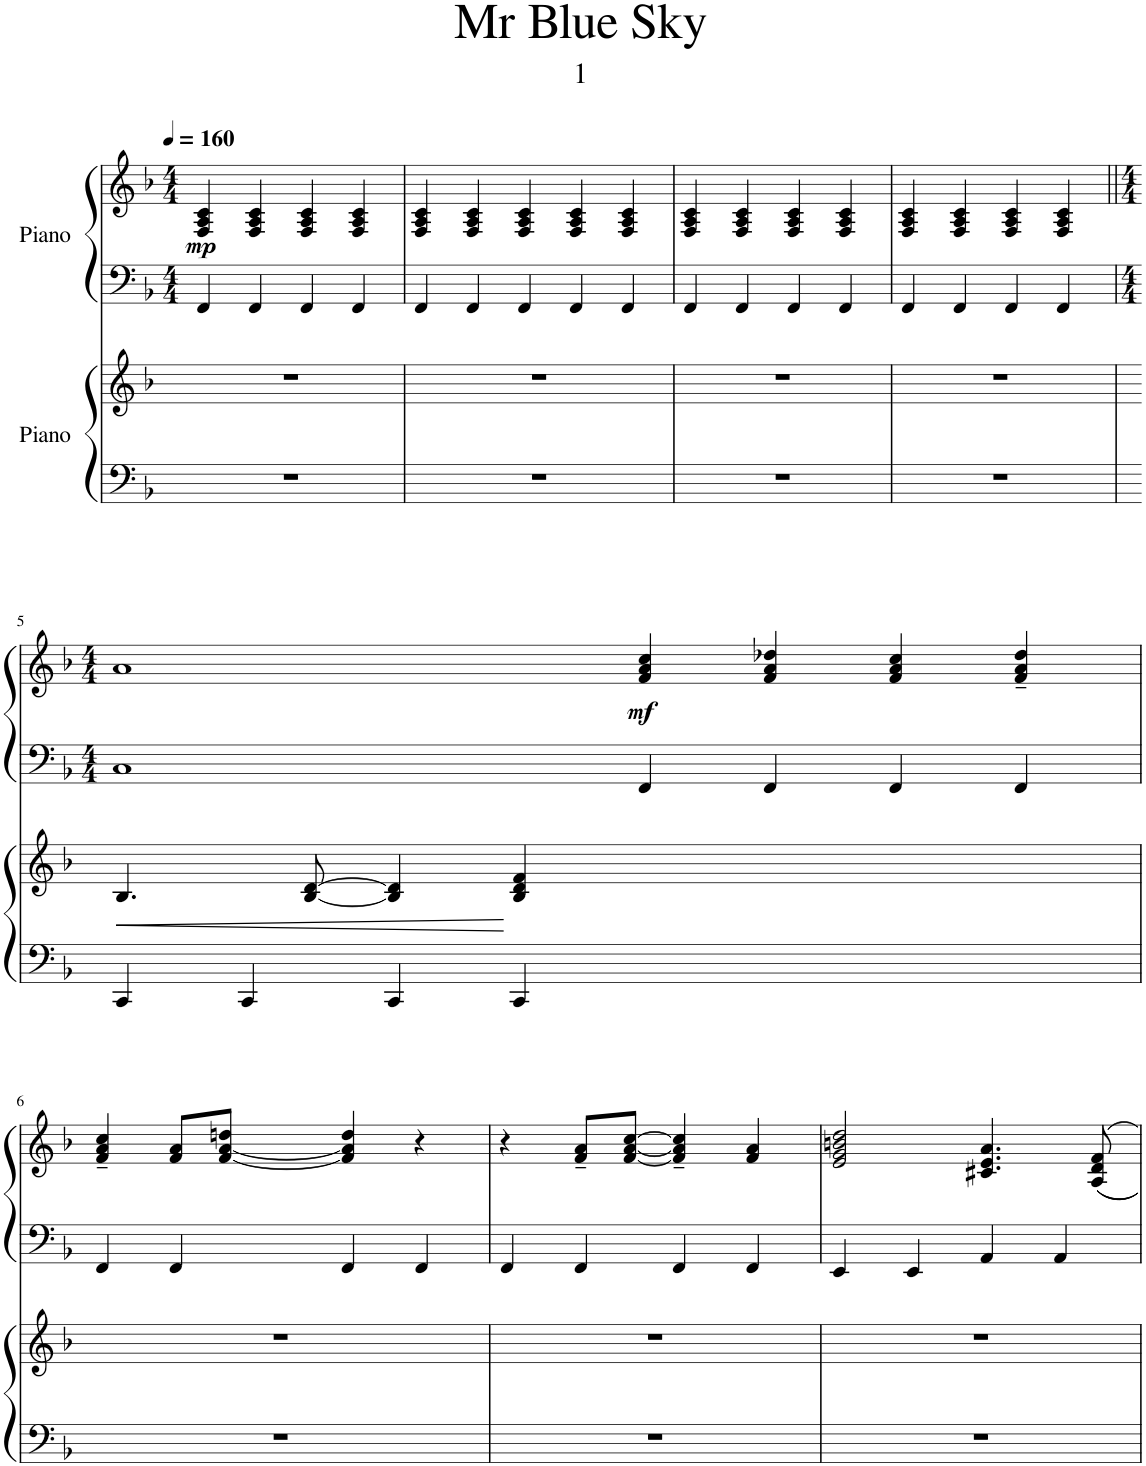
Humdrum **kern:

**kern	**kern	**kern	**kern	**dynam
*part2	*part2	*part1	*part1	*part1
*staff4	*staff3	*staff2	*staff1	*staff1/2
*I"Piano	*	*I"Piano	*	*
*I'Pno	*	*I'Pno	*	*
*clefF4	*clefG2	*clefF4	*clefG2	*
*k[b-]	*k[b-]	*k[b-]	*k[b-]	*
*	*	*M4/4	*M4/4	*
*MM160	*MM160	*MM160	*MM160	*
=1	=1	=1	=1	=1
!	!	!	!	!LO:DY:b
1r	1r	4FF/	4F/ 4A/ 4c/	mp
.	.	4FF/	4F/ 4A/ 4c/	.
.	.	4FF/	4F/ 4A/ 4c/	.
.	.	4FF/	4F/ 4A/ 4c/	.
=2	=2	=2	=2	=2
1r	1r	4FF/	4F/ 4A/ 4c/	.
.	.	4FF/	4F/ 4A/ 4c/	.
.	.	4FF/	4F/ 4A/ 4c/	.
.	.	4FF/	4F/ 4A/ 4c/	.
4ryy	4ryy	4FF/	4F/ 4A/ 4c/	.
=3	=3	=3	=3	=3
1r	1r	4FF/	4F/ 4A/ 4c/	.
.	.	4FF/	4F/ 4A/ 4c/	.
.	.	4FF/	4F/ 4A/ 4c/	.
.	.	4FF/	4F/ 4A/ 4c/	.
4r	4ryy	4ryy	4ryy	.
=4	=4	=4	=4	=4
1r	1r	4FF/	4F/ 4A/ 4c/	.
.	.	4FF/	4F/ 4A/ 4c/	.
.	.	4FF/	4F/ 4A/ 4c/	.
.	.	4FF/	4F/ 4A/ 4c/	.
!!LO:LB:g=z
=5||	=5||	=5||	=5||	=5||
*	*	*M4/4	*M4/4	*
4CC/	4.B-/	1C	1a	.
4CC/	.	.	.	.
.	[<8B-/ [>8d/	.	.	.
4CC/	4B-/] 4d/]	.	.	.
4CC/	4B-/ 4d/ 4f/	.	.	.
!	!	!	!	!LO:DY:b
1ryy	1ryy	4FF/	4f/ 4a/ 4cc/	mf
.	.	4FF/	4f/ 4a/ 4dd-X/	.
.	.	4FF/	4f/ 4a/ 4cc/	.
.	.	4FF/	4f/~ 4a/~ 4dd-/~	.
!!LO:LB:g=z
=6	=6	=6	=6	=6
1r	1r	4FF/	4f/~ 4a/~ 4cc/~	.
.	.	4FF/	8f/ 8a/L	.
.	.	.	[<8f/ [<8a/ 8ddn/J	.
.	.	4ryy	4ryy	.
.	.	4FF/	4f/] 4a/] 4dd/	.
4ryy	4ryy	4FF/	4r	.
=7	=7	=7	=7	=7
1r	1r	4FF/	4r	.
.	.	4FF/	8f/~ 8a/~L	.
.	.	.	[<8f/ [<8a/ [>8cc/J	.
.	.	4FF/	4f/]~ 4a/]~ 4cc/]~	.
.	.	4FF/	4f/ 4a/	.
4r	4ryy	4ryy	4ryy	.
=8	=8	=8	=8	=8
1r	1r	4EE/	2e/ 2g/ 2bn/ 2dd/	.
.	.	4EE/	.	.
.	.	4AA/	4.c#X/ 4.e/ 4.a/	.
.	.	4AA/	.	.
.	.	.	8A/ 8d/ 8f/	.
=	=	=	=	=
*-	*-	*-	*-	*-
